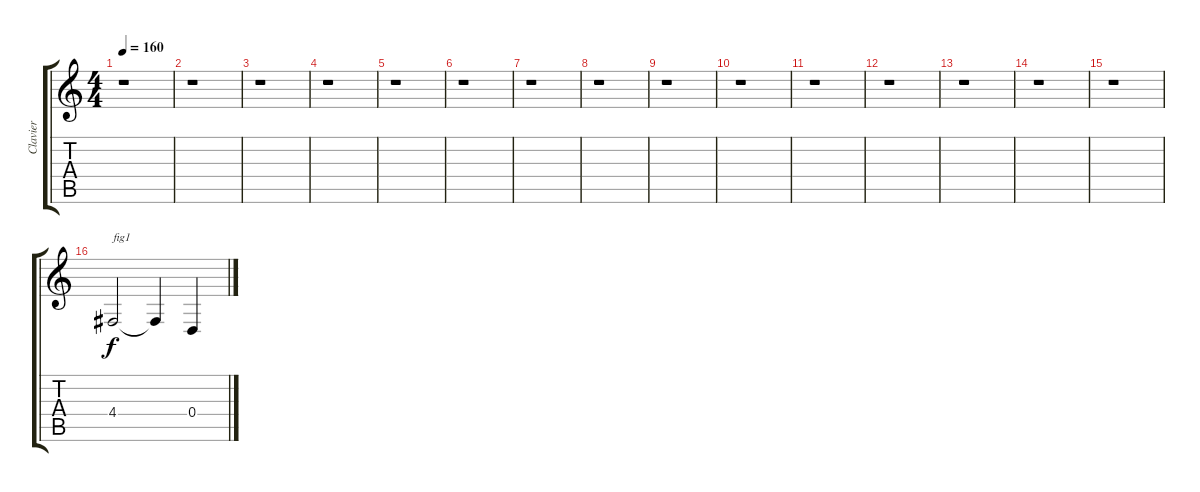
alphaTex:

\track ("Clavier" "Clavier") {instrument synthbrass1}
\staff {score tabs}
\tuning (E4 B3 G3 D3 A2 E2) {hide}
\ts (4 4)
\tempo 160
\clef g2
\ks c
r.1{dy f} |
r.1 |
r.1 |
r.1 |
r.1 |
r.1 |
r.1 |
r.1 |
r.1 |
r.1 |
r.1 |
r.1 |
r.1 |
r.1 |
r.1 |
4.4.2{txt "fig1"} 4.4{t}.4 0.4.4
